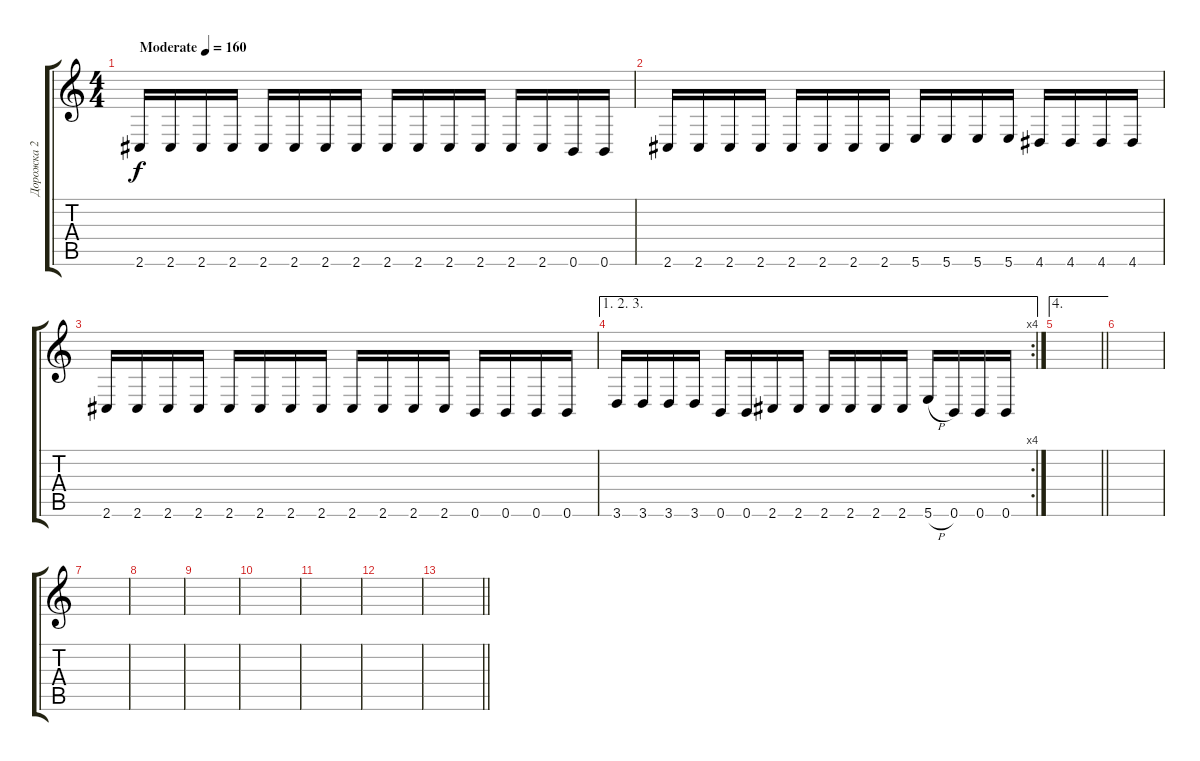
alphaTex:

\track ("Дорожка 2" "Дорожка 2") {instrument distortionguitar}
\staff {score tabs}
\tuning (B3 Gb3 D3 A2 E2 B1) {hide}
\ts (4 4)
\tempo (160 "Moderate")
\clef g2
\ks c
2.6.16{dy f instrument distortionguitar} 2.6.16 2.6.16 2.6.16 2.6.16 2.6.16 2.6.16 2.6.16 2.6.16 2.6.16 2.6.16 2.6.16 2.6.16 2.6.16 0.6.16 0.6.16 |
2.6.16 2.6.16 2.6.16 2.6.16 2.6.16 2.6.16 2.6.16 2.6.16 5.6.16 5.6.16 5.6.16 5.6.16 4.6.16 4.6.16 4.6.16 4.6.16 |
2.6.16 2.6.16 2.6.16 2.6.16 2.6.16 2.6.16 2.6.16 2.6.16 2.6.16 2.6.16 2.6.16 2.6.16 0.6.16 0.6.16 0.6.16 0.6.16 |
\ae (1 2 3)
\rc 4
3.6.16 3.6.16 3.6.16 3.6.16 0.6.16 0.6.16 2.6.16 2.6.16 2.6.16 2.6.16 2.6.16 2.6.16 5.6{h}.16 0.6.16 0.6.16 0.6.16 |
\ae 4
\barLineRight lightlight
|
|
|
|
|
|
|
|
\barLineRight lightlight
